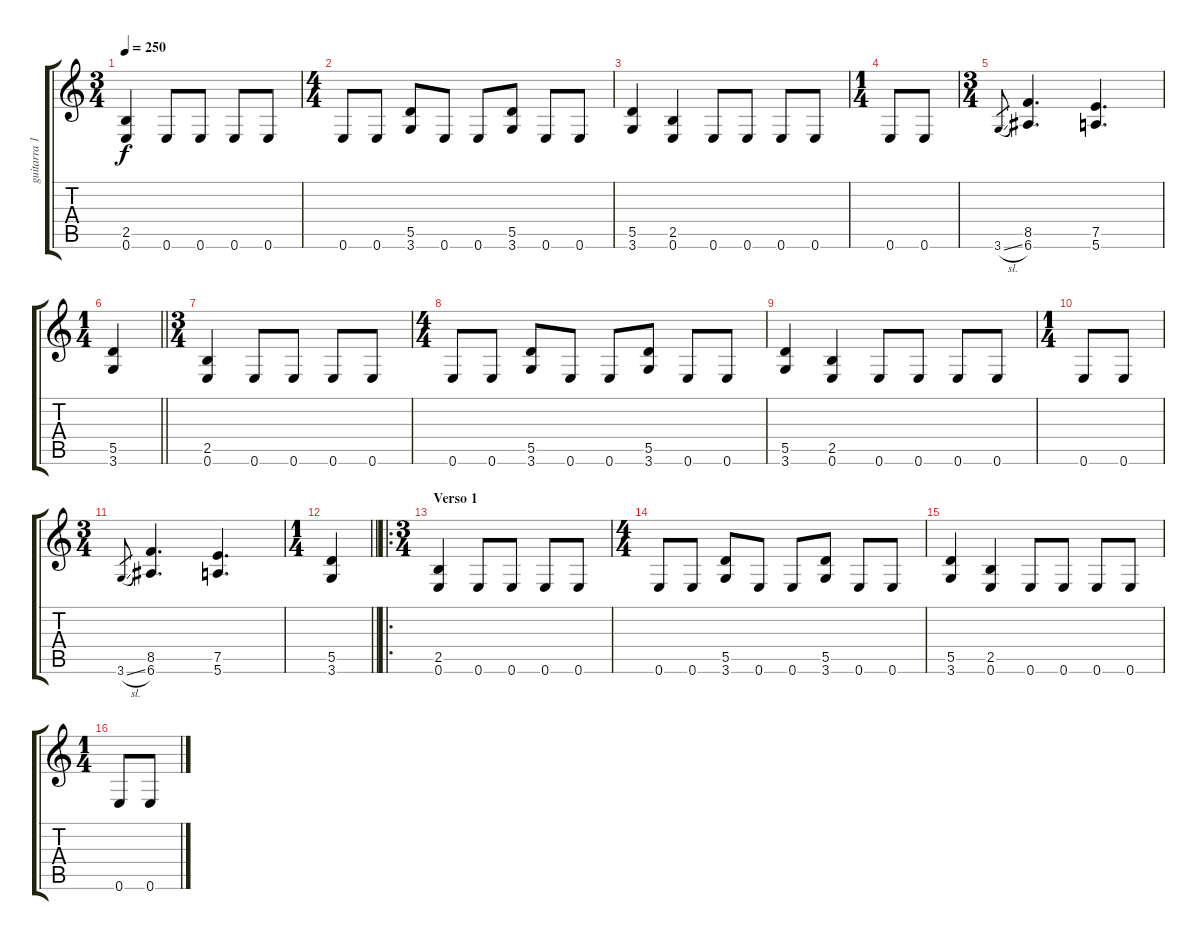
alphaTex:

\track ("guitarra 1" "guitarra 1") {instrument overdrivenguitar}
\staff {score tabs}
\tuning (E4 B3 G3 D3 A2 E2) {hide}
\ts (3 4)
\tempo 250
\clef g2
\ks c
(2.5 0.6).4{dy f} 0.6.8 0.6.8 0.6.8 0.6.8 |
\ts (4 4)
0.6.8 0.6.8 (5.5 3.6).8 0.6.8 0.6.8 (5.5 3.6).8 0.6.8 0.6.8 |
(5.5 3.6).4 (2.5 0.6).4 0.6.8 0.6.8 0.6.8 0.6.8 |
\ts (1 4)
0.6.8 0.6.8 |
\ts (3 4)
3.6{sl}.8{gr} (8.5 6.6).4{d} (7.5 5.6).4{d} |
\ts (1 4)
\barLineRight lightlight
(5.5 3.6).4 |
\ts (3 4)
(2.5 0.6).4 0.6.8 0.6.8 0.6.8 0.6.8 |
\ts (4 4)
0.6.8 0.6.8 (5.5 3.6).8 0.6.8 0.6.8 (5.5 3.6).8 0.6.8 0.6.8 |
(5.5 3.6).4 (2.5 0.6).4 0.6.8 0.6.8 0.6.8 0.6.8 |
\ts (1 4)
0.6.8 0.6.8 |
\ts (3 4)
3.6{sl}.8{gr} (8.5 6.6).4{d} (7.5 5.6).4{d} |
\ts (1 4)
\barLineRight lightlight
(5.5 3.6).4 |
\ro
\ts (3 4)
\section ("" "Verso 1")
(2.5 0.6).4 0.6.8 0.6.8 0.6.8 0.6.8 |
\ts (4 4)
0.6.8 0.6.8 (5.5 3.6).8 0.6.8 0.6.8 (5.5 3.6).8 0.6.8 0.6.8 |
(5.5 3.6).4 (2.5 0.6).4 0.6.8 0.6.8 0.6.8 0.6.8 |
\ts (1 4)
0.6.8 0.6.8
